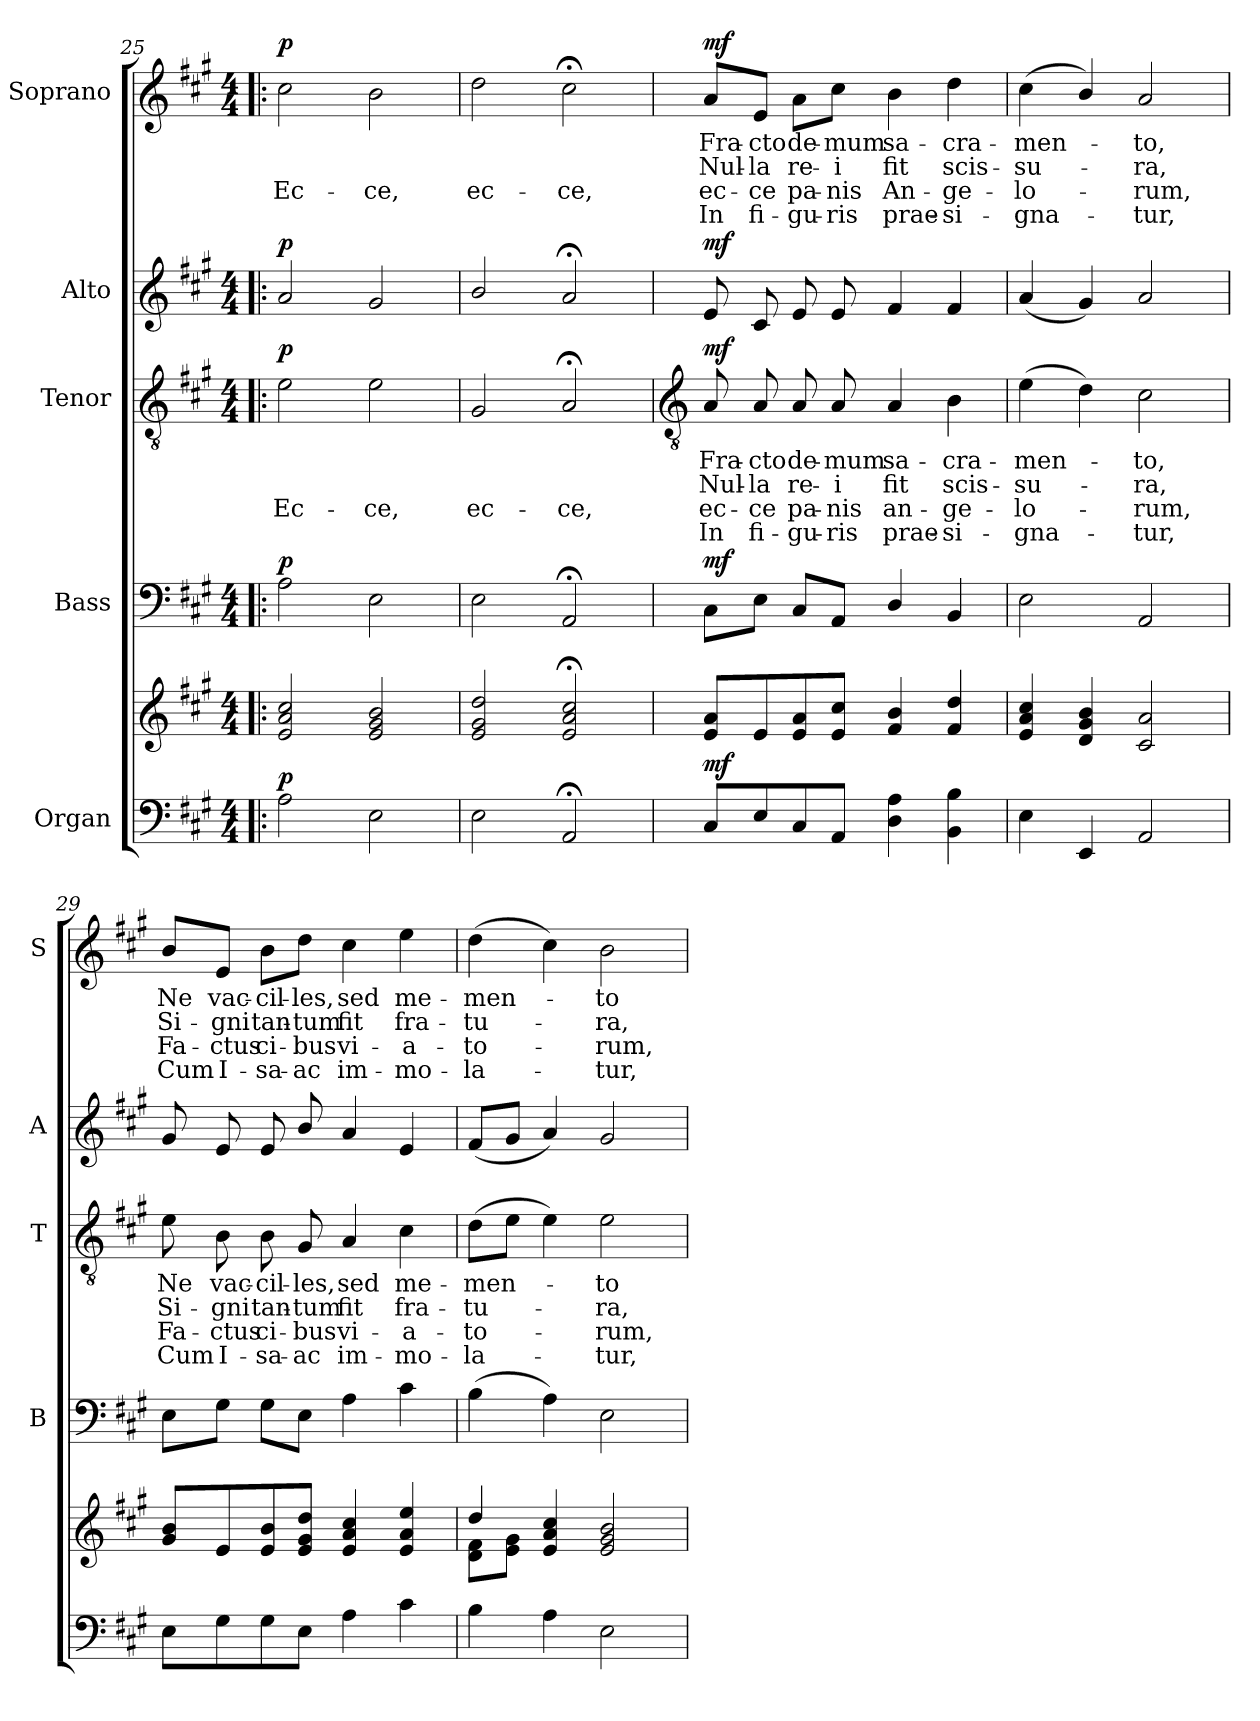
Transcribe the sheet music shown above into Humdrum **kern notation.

**kern	**kern	**dynam	**kern	**dynam	**kern	**text	**text	**text	**text	**dynam	**kern	**dynam	**kern	**text	**text	**text	**text	**dynam
*part5	*part5	*part5	*part4	*part4	*part3	*part3	*part3	*part3	*part3	*part3	*part2	*part2	*part1	*part1	*part1	*part1	*part1	*part1
*staff6	*staff5	*staff5/6	*staff4	*staff4	*staff3	*staff3	*staff3	*staff3	*staff3	*staff3	*staff2	*staff2	*staff1	*staff1	*staff1	*staff1	*staff1	*staff1
*I"Organ	*	*	*I"Bass	*	*I"Tenor	*	*	*	*	*	*I"Alto	*	*I"Soprano	*	*	*	*	*
*	*	*	*I'B	*	*I'T	*	*	*	*	*	*I'A	*	*I'S	*	*	*	*	*
*clefF4	*clefG2	*	*clefF4	*	*clefGv2	*	*	*	*	*	*clefG2	*	*clefG2	*	*	*	*	*
*k[f#c#g#]	*k[f#c#g#]	*	*k[f#c#g#]	*	*k[f#c#g#]	*	*	*	*	*	*k[f#c#g#]	*	*k[f#c#g#]	*	*	*	*	*
*A:	*A:	*	*A:	*	*A:	*	*	*	*	*	*A:	*	*A:	*	*	*	*	*
*M4/4	*M4/4	*	*M4/4	*	*M4/4	*	*	*	*	*	*M4/4	*	*M4/4	*	*	*	*	*
=25!|:	=25!|:	=25!|:	=25!|:	=25!|:	=25!|:	=25!|:	=25!|:	=25!|:	=25!|:	=25!|:	=25!|:	=25!|:	=25!|:	=25!|:	=25!|:	=25!|:	=25!|:	=25!|:
*	*^	*	*	*	*	*	*	*	*	*	*	*	*	*	*	*	*	*
!	!	!	!LO:DY:a=2	!	!LO:DY:a	!	!	!	!LO:LY:b	!	!LO:DY:a	!	!LO:DY:a	!	!	!	!LO:LY:b	!	!LO:DY:b
2A	2e/ 2a/ 2cc#/	1ryy	p	2A	p	2e	.	.	Ec-	.	p	2a	p	2cc#	.	.	Ec-	.	p
!	!	!	!	!	!	!	!	!	!LO:LY:b	!	!	!	!	!	!	!	!LO:LY:b	!	!
2E	2e/ 2g#/ 2b/	.	.	2E	.	2e	.	.	-ce,	.	.	2g#	.	2b	.	.	-ce,	.	.
=26	=26	=26	=26	=26	=26	=26	=26	=26	=26	=26	=26	=26	=26	=26	=26	=26	=26	=26	=26
!	!	!	!	!	!	!	!	!	!LO:LY:b	!	!	!	!	!	!	!	!LO:LY:b	!	!
2E	2e/ 2g#/ 2dd/	1ryy	.	2E	.	2G#	.	.	ec-	.	.	2b/	.	2dd	.	.	ec-	.	.
!	!	!	!	!	!	!	!	!	!LO:LY:b	!	!	!	!	!	!	!	!LO:LY:b	!	!
2AA;<	2e/;< 2a/;< 2cc#/;<	.	.	2AA;<	.	2A;<	.	.	-ce,	.	.	2a;<	.	2cc#;<	.	.	-ce,	.	.
!!LO:LB:g=z
=27	=27	=27	=27	=27	=27	=27	=27	=27	=27	=27	=27	=27	=27	=27	=27	=27	=27	=27	=27
*	*	*	*	*	*	*clefGv2	*	*	*	*	*	*	*	*	*	*	*	*	*
!	!	!	!LO:DY:a=2	!	!LO:DY:a	!	!LO:LY:b	!LO:LY:b	!LO:LY:b	!LO:LY:b	!LO:DY:a	!	!LO:DY:a	!	!LO:LY:b	!LO:LY:b	!LO:LY:b	!LO:LY:b	!LO:DY:a
8C#L	8e/ 8a/L	1ryy	mf	8C#\L	mf	8A	Fra-	-Nul-	-ec-	-In	mf	8e	mf	8a/L	Fra-	-Nul-	-ec-	-In	mf
!	!	!	!	!	!	!	!LO:LY:b	!LO:LY:b	!LO:LY:b	!LO:LY:b	!	!	!	!	!LO:LY:b	!LO:LY:b	!LO:LY:b	!LO:LY:b	!
8E	8e/	.	.	8E\J	.	8A	cto	la	ce	fi-	.	8c#	.	8e/J	cto	la	ce	fi-	.
!	!	!	!	!	!	!	!LO:LY:b	!LO:LY:b	!LO:LY:b	!LO:LY:b	!	!	!	!	!LO:LY:b	!LO:LY:b	!LO:LY:b	!LO:LY:b	!
8C#	8e/ 8a/	.	.	8C#/L	.	8A	-de-	-re-	-pa-	-gu-	.	8e	.	8a\L	-de-	-re-	-pa-	-gu-	.
!	!	!	!	!	!	!	!LO:LY:b	!LO:LY:b	!LO:LY:b	!LO:LY:b	!	!	!	!	!LO:LY:b	!LO:LY:b	!LO:LY:b	!LO:LY:b	!
8AAJ	8e/ 8cc#/J	.	.	8AA/J	.	8A	-mum	i	nis	ris	.	8e	.	8cc#\J	-mum	i	nis	ris	.
!	!	!	!	!	!	!	!LO:LY:b	!LO:LY:b	!LO:LY:b	!LO:LY:b	!	!	!	!	!LO:LY:b	!LO:LY:b	!LO:LY:b	!LO:LY:b	!
4D\ 4A\	4f#/ 4b/	.	.	4D/	.	4A	sa-	-fit	an-	-prae-	.	4f#	.	4b	sa-	-fit	An-	-prae-	.
!	!	!	!	!	!	!	!LO:LY:b	!LO:LY:b	!LO:LY:b	!LO:LY:b	!	!	!	!	!LO:LY:b	!LO:LY:b	!LO:LY:b	!LO:LY:b	!
4BB 4B	4f#/ 4dd/	.	.	4BB	.	4B	-cra-	-scis-	-ge-	-si-	.	4f#	.	4dd	-cra-	-scis-	-ge-	-si-	.
=28	=28	=28	=28	=28	=28	=28	=28	=28	=28	=28	=28	=28	=28	=28	=28	=28	=28	=28	=28
!	!	!	!	!	!	!	!LO:LY:b	!LO:LY:b	!LO:LY:b	!LO:LY:b	!	!	!	!	!LO:LY:b	!LO:LY:b	!LO:LY:b	!LO:LY:b	!
4E	4e/ 4a/ 4cc#/	1ryy	.	2E	.	(>4e	-men-	su-	lo-	gna-	.	(<4a	.	(<4cc#	-men-	su-	lo-	gna-	.
4EE	4d/ 4g#/ 4b/	.	.	.	.	4d)	.	.	.	.	.	4g#)	.	4b/)	.	.	.	.	.
!	!	!	!	!	!	!	!LO:LY:b	!LO:LY:b	!LO:LY:b	!LO:LY:b	!	!	!	!	!LO:LY:b	!LO:LY:b	!LO:LY:b	!LO:LY:b	!
2AA	2c#/ 2a/	.	.	2AA	.	2c#	to,	ra,	rum,	tur,	.	2a	.	2a	to,	ra,	rum,	tur,	.
=29	=29	=29	=29	=29	=29	=29	=29	=29	=29	=29	=29	=29	=29	=29	=29	=29	=29	=29	=29
!	!	!	!	!	!	!	!LO:LY:b	!LO:LY:b	!LO:LY:b	!LO:LY:b	!	!	!	!	!LO:LY:b	!LO:LY:b	!LO:LY:b	!LO:LY:b	!
8EL	8g#/ 8b/L	1ryy	.	8E\L	.	8e	Ne	Si-	-Fa-	-Cum	.	8g#	.	8b/L	Ne	Si-	-Fa-	-Cum	.
!	!	!	!	!	!	!	!LO:LY:b	!LO:LY:b	!LO:LY:b	!LO:LY:b	!	!	!	!	!LO:LY:b	!LO:LY:b	!LO:LY:b	!LO:LY:b	!
8G#	8e/	.	.	8G#\J	.	8B	vac-	-gni	ctus	I-	.	8e	.	8e/J	vac-	-gni	ctus	I-	.
!	!	!	!	!	!	!	!LO:LY:b	!LO:LY:b	!LO:LY:b	!LO:LY:b	!	!	!	!	!LO:LY:b	!LO:LY:b	!LO:LY:b	!LO:LY:b	!
8G#	8e/ 8b/	.	.	8G#\L	.	8B	-cil-	-tan-	-ci-	-sa-	.	8e	.	8b\L	-cil-	-tan-	-ci-	-sa-	.
!	!	!	!	!	!	!	!LO:LY:b	!LO:LY:b	!LO:LY:b	!LO:LY:b	!	!	!	!	!LO:LY:b	!LO:LY:b	!LO:LY:b	!LO:LY:b	!
8EJ	8e/ 8g#/ 8dd/J	.	.	8E\J	.	8G#	-les,	tum	bus	ac	.	8b/	.	8dd\J	-les,	tum	bus	ac	.
!	!	!	!	!	!	!	!LO:LY:b	!LO:LY:b	!LO:LY:b	!LO:LY:b	!	!	!	!	!LO:LY:b	!LO:LY:b	!LO:LY:b	!LO:LY:b	!
4A	4e/ 4a/ 4cc#/	.	.	4A	.	4A	sed	fit	vi-	-im-	.	4a	.	4cc#	sed	fit	vi-	-im-	.
!	!	!	!	!	!	!	!LO:LY:b	!LO:LY:b	!LO:LY:b	!LO:LY:b	!	!	!	!	!LO:LY:b	!LO:LY:b	!LO:LY:b	!LO:LY:b	!
4c#	4e/ 4a/ 4ee/	.	.	4c#	.	4c#	-me-	-fra-	-a-	-mo-	.	4e	.	4ee	-me-	-fra-	-a-	-mo-	.
=30	=30	=30	=30	=30	=30	=30	=30	=30	=30	=30	=30	=30	=30	=30	=30	=30	=30	=30	=30
!	!	!	!	!	!	!	!LO:LY:b	!LO:LY:b	!LO:LY:b	!LO:LY:b	!	!	!	!	!LO:LY:b	!LO:LY:b	!LO:LY:b	!LO:LY:b	!
4B	4dd/	8d\ 8f#\L	.	(>4B	.	(>8dL	-men-	tu-	to-	la-	.	(<8f#L	.	(>4dd	-men-	tu-	to-	la-	.
.	.	8e\ 8g#\J	.	.	.	8eJ	.	.	.	.	.	8g#J	.	.	.	.	.	.	.
4A	4e/ 4a/ 4cc#/	2.ryy	.	4A)	.	4e)	.	.	.	.	.	4a)	.	4cc#)	.	.	.	.	.
!	!	!	!	!	!	!	!LO:LY:b	!LO:LY:b	!LO:LY:b	!LO:LY:b	!	!	!	!	!LO:LY:b	!LO:LY:b	!LO:LY:b	!LO:LY:b	!
2E	2e/ 2g#/ 2b/	.	.	2E	.	2e	to	ra,	rum,	tur,	.	2g#	.	2b	to	ra,	rum,	tur,	.
*	*v	*v	*	*	*	*	*	*	*	*	*	*	*	*	*	*	*	*	*
=	=	=	=	=	=	=	=	=	=	=	=	=	=	=	=	=	=	=
*-	*-	*-	*-	*-	*-	*-	*-	*-	*-	*-	*-	*-	*-	*-	*-	*-	*-	*-
